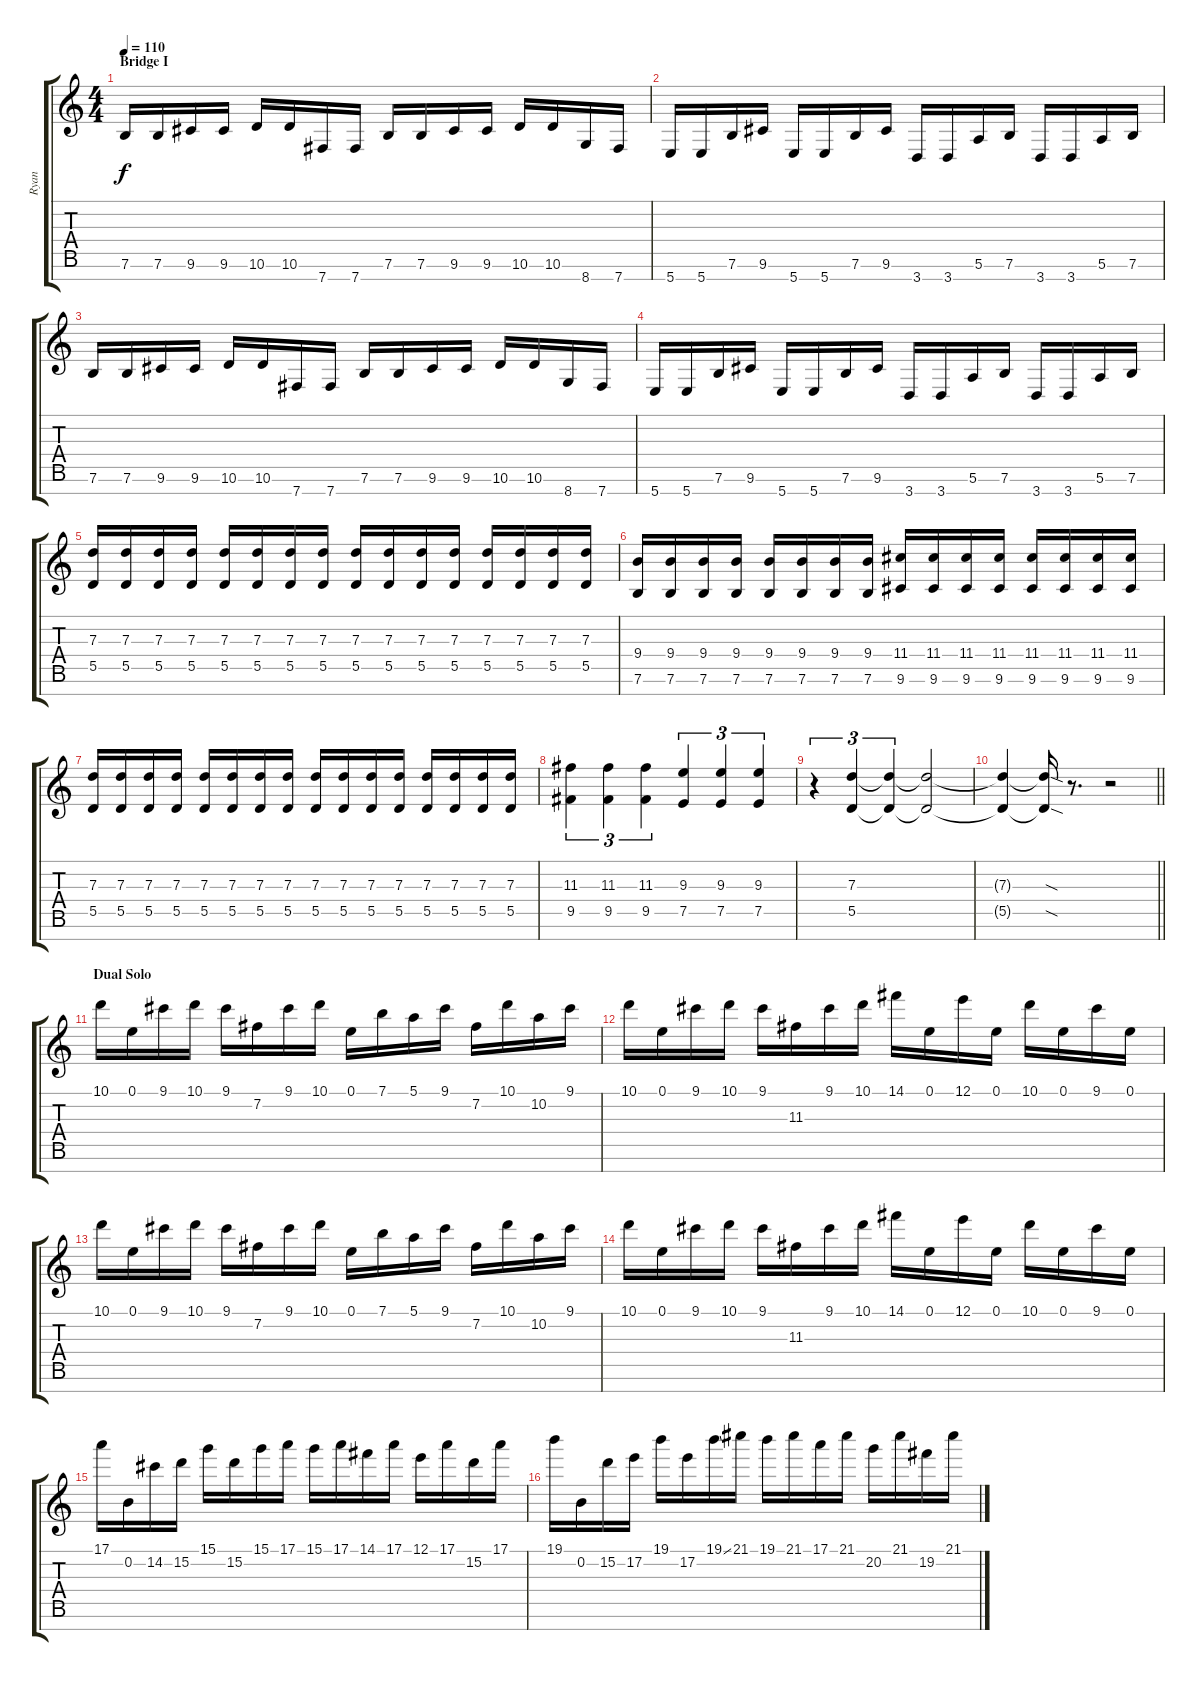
\track ("Ryan" "Ryan") {instrument distortionguitar}
\staff {score tabs}
\tuning (E4 B3 G3 D3 A2 E2 B1) {hide}
\ts (4 4)
\section ("" "Bridge I")
\tempo 110
\clef g2
\ks c
7.6.16{dy f} 7.6.16 9.6.16 9.6.16 10.6.16 10.6.16 7.7.16 7.7.16 7.6.16 7.6.16 9.6.16 9.6.16 10.6.16 10.6.16 8.7.16 7.7.16 |
5.7.16 5.7.16 7.6.16 9.6.16 5.7.16 5.7.16 7.6.16 9.6.16 3.7.16 3.7.16 5.6.16 7.6.16 3.7.16 3.7.16 5.6.16 7.6.16 |
7.6.16 7.6.16 9.6.16 9.6.16 10.6.16 10.6.16 7.7.16 7.7.16 7.6.16 7.6.16 9.6.16 9.6.16 10.6.16 10.6.16 8.7.16 7.7.16 |
5.7.16 5.7.16 7.6.16 9.6.16 5.7.16 5.7.16 7.6.16 9.6.16 3.7.16 3.7.16 5.6.16 7.6.16 3.7.16 3.7.16 5.6.16 7.6.16 |
(7.3 5.5).16 (7.3 5.5).16 (7.3 5.5).16 (7.3 5.5).16 (7.3 5.5).16 (7.3 5.5).16 (7.3 5.5).16 (7.3 5.5).16 (7.3 5.5).16 (7.3 5.5).16 (7.3 5.5).16 (7.3 5.5).16 (7.3 5.5).16 (7.3 5.5).16 (7.3 5.5).16 (7.3 5.5).16 |
(9.4 7.6).16 (9.4 7.6).16 (9.4 7.6).16 (9.4 7.6).16 (9.4 7.6).16 (9.4 7.6).16 (9.4 7.6).16 (9.4 7.6).16 (11.4 9.6).16 (11.4 9.6).16 (11.4 9.6).16 (11.4 9.6).16 (11.4 9.6).16 (11.4 9.6).16 (11.4 9.6).16 (11.4 9.6).16 |
(7.3 5.5).16 (7.3 5.5).16 (7.3 5.5).16 (7.3 5.5).16 (7.3 5.5).16 (7.3 5.5).16 (7.3 5.5).16 (7.3 5.5).16 (7.3 5.5).16 (7.3 5.5).16 (7.3 5.5).16 (7.3 5.5).16 (7.3 5.5).16 (7.3 5.5).16 (7.3 5.5).16 (7.3 5.5).16 |
(11.3 9.5).4{tu (3 2)} (11.3 9.5).4{tu (3 2)} (11.3 9.5).4{tu (3 2)} (9.3 7.5).4{tu (3 2)} (9.3 7.5).4{tu (3 2)} (9.3 7.5).4{tu (3 2)} |
r.4{tu (3 2)} (7.3 5.5).4{tu (3 2)} (7.3{t} 5.5{t}).4{tu (3 2)} (7.3{t} 5.5{t}).2 |
\barLineRight lightlight
(7.3{t} 5.5{t}).4 (7.3{sod t} 5.5{sod t}).16 r.8{d} r.2 |
\section ("" "Dual Solo")
10.1.16 0.1.16 9.1.16 10.1.16 9.1.16 7.2.16 9.1.16 10.1.16 0.1.16 7.1.16 5.1.16 9.1.16 7.2.16 10.1.16 10.2.16 9.1.16 |
10.1.16 0.1.16 9.1.16 10.1.16 9.1.16 11.3.16 9.1.16 10.1.16 14.1.16 0.1.16 12.1.16 0.1.16 10.1.16 0.1.16 9.1.16 0.1.16 |
10.1.16 0.1.16 9.1.16 10.1.16 9.1.16 7.2.16 9.1.16 10.1.16 0.1.16 7.1.16 5.1.16 9.1.16 7.2.16 10.1.16 10.2.16 9.1.16 |
10.1.16 0.1.16 9.1.16 10.1.16 9.1.16 11.3.16 9.1.16 10.1.16 14.1.16 0.1.16 12.1.16 0.1.16 10.1.16 0.1.16 9.1.16 0.1.16 |
17.1.16 0.2.16 14.2.16 15.2.16 15.1.16 15.2.16 15.1.16 17.1.16 15.1.16 17.1.16 14.1.16 17.1.16 12.1.16 17.1.16 15.2.16 17.1.16 |
19.1.16 0.2.16 15.2.16 17.2.16 19.1.16 17.2.16 19.1{ss}.16 21.1.16 19.1.16 21.1.16 17.1.16 21.1.16 20.2.16 21.1.16 19.2.16 21.1.16
